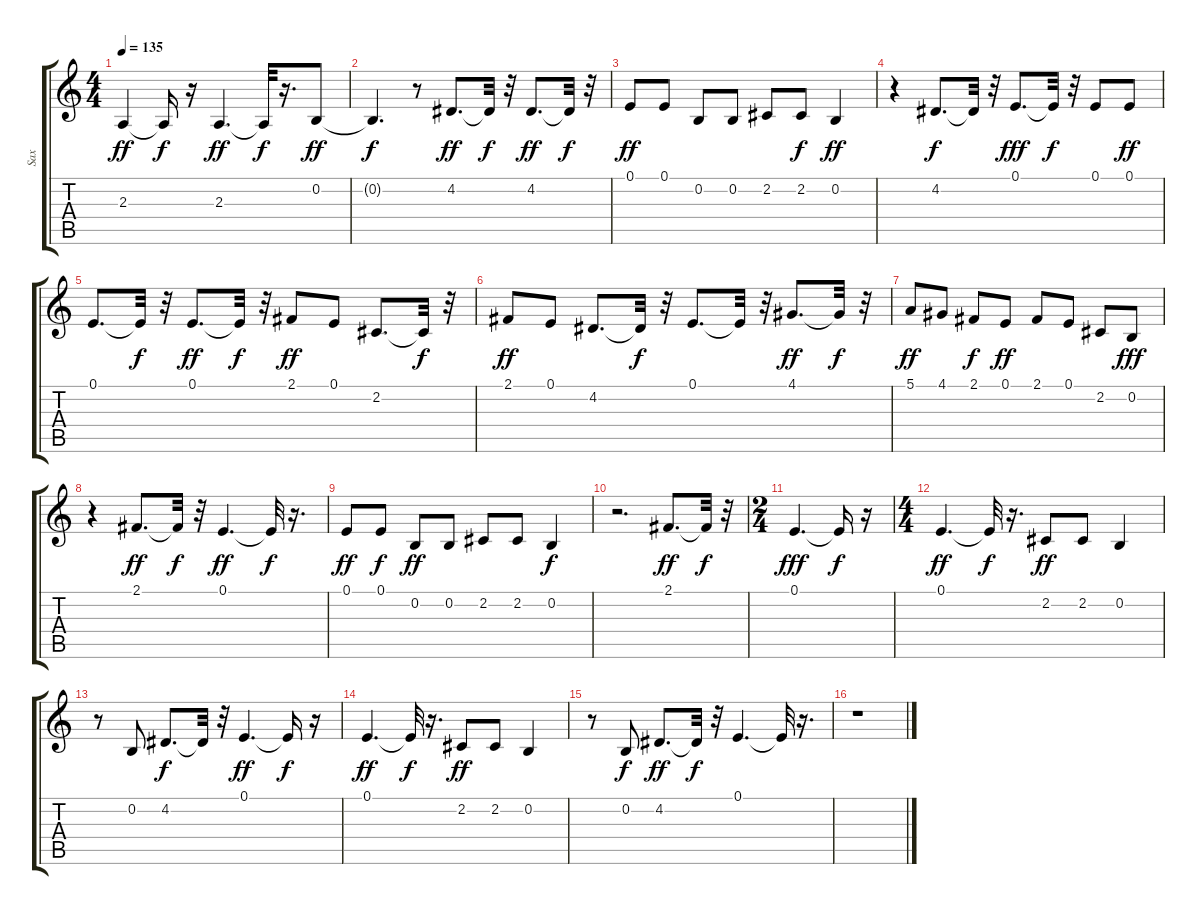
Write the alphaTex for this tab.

\track ("Sax" "Sax") {instrument tenorsax}
\staff {score tabs}
\tuning (E4 B3 G3 D3 A2 E2) {hide}
\ts (4 4)
\tempo 135
\clef g2
\ks c
2.3.4{dy ff} 2.3{t}.16{dy f} r.16 2.3.4{d dy ff} 2.3{t}.32{dy f} r.16{d} 0.2.8{dy ff} |
0.2{t}.4{d dy f} r.8 4.2.8{d dy ff} 4.2{t}.32{dy f} r.32 4.2.8{d dy ff} 4.2{t}.32{dy f} r.32 |
0.1.8{dy ff} 0.1.8 0.2.8 0.2.8 2.2.8 2.2.8{dy f} 0.2.4{dy ff} |
r.4 4.2.8{d dy f} 4.2{t}.32 r.32 0.1.8{d dy fff} 0.1{t}.32{dy f} r.32 0.1.8 0.1.8{dy ff} |
0.1.8{d} 0.1{t}.32{dy f} r.32 0.1.8{d dy ff} 0.1{t}.32{dy f} r.32 2.1.8{dy ff} 0.1.8 2.2.8{d} 2.2{t}.32{dy f} r.32 |
2.1.8{dy ff} 0.1.8 4.2.8{d} 4.2{t}.32{dy f} r.32 0.1.8{d} 0.1{t}.32 r.32 4.1.8{d dy ff} 4.1{t}.32{dy f} r.32 |
5.1.8{dy ff} 4.1.8 2.1.8{dy f} 0.1.8{dy ff} 2.1.8 0.1.8 2.2.8 0.2.8{dy fff} |
r.4 2.1.8{d dy ff} 2.1{t}.32{dy f} r.32 0.1.4{d dy ff} 0.1{t}.32{dy f} r.16{d} |
0.1.8{dy ff} 0.1.8{dy f} 0.2.8{dy ff} 0.2.8 2.2.8 2.2.8 0.2.4{dy f} |
r.2{d} 2.1.8{d dy ff} 2.1{t}.32{dy f} r.32 |
\ts (2 4)
0.1.4{d dy fff} 0.1{t}.16{dy f} r.16 |
\ts (4 4)
0.1.4{d dy ff} 0.1{t}.32{dy f} r.16{d} 2.2.8{dy ff} 2.2.8 0.2.4 |
r.8 0.2.8 4.2.8{d dy f} 4.2{t}.32 r.32 0.1.4{d dy ff} 0.1{t}.16{dy f} r.16 |
0.1.4{d dy ff} 0.1{t}.32{dy f} r.16{d} 2.2.8{dy ff} 2.2.8 0.2.4 |
r.8 0.2.8{dy f} 4.2.8{d dy ff} 4.2{t}.32{dy f} r.32 0.1.4{d} 0.1{t}.32 r.16{d} |
r.1
